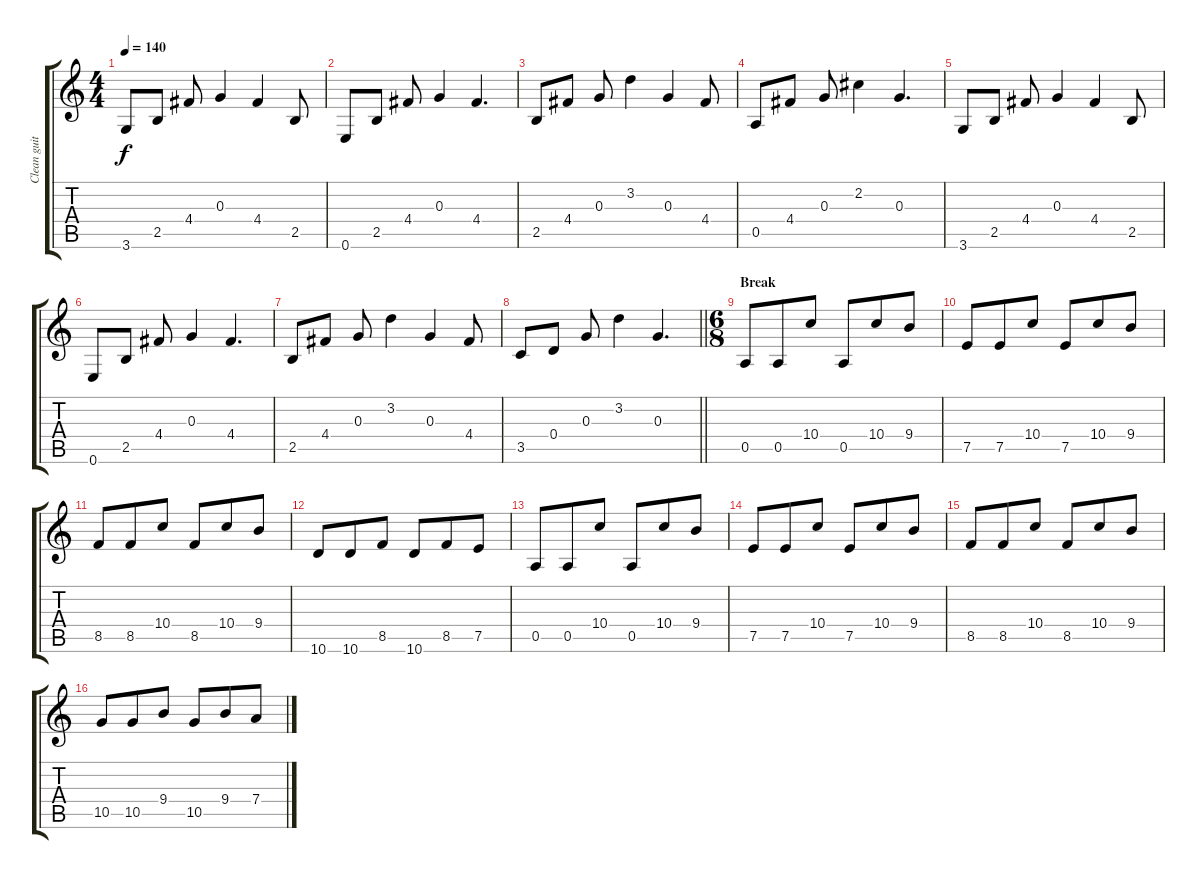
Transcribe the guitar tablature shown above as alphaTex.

\track ("Clean guitar" "Clean guit") {instrument electricguitarclean}
\staff {score tabs}
\tuning (E4 B3 G3 D3 A2 E2) {hide}
\ts (4 4)
\tempo 140
\clef g2
\ks c
3.6.8{dy f} 2.5.8 4.4.8 0.3.4 4.4.4 2.5.8 |
0.6.8 2.5.8 4.4.8 0.3.4 4.4.4{d} |
2.5.8 4.4.8 0.3.8 3.2.4 0.3.4 4.4.8 |
0.5.8 4.4.8 0.3.8 2.2.4 0.3.4{d} |
3.6.8 2.5.8 4.4.8 0.3.4 4.4.4 2.5.8 |
0.6.8 2.5.8 4.4.8 0.3.4 4.4.4{d} |
2.5.8 4.4.8 0.3.8 3.2.4 0.3.4 4.4.8 |
\barLineRight lightlight
3.5.8 0.4.8 0.3.8 3.2.4 0.3.4{d} |
\ts (6 8)
\section ("" "Break")
0.5.8 0.5.8 10.4.8 0.5.8 10.4.8 9.4.8 |
7.5.8 7.5.8 10.4.8 7.5.8 10.4.8 9.4.8 |
8.5.8 8.5.8 10.4.8 8.5.8 10.4.8 9.4.8 |
10.6.8 10.6.8 8.5.8 10.6.8 8.5.8 7.5.8 |
0.5.8 0.5.8 10.4.8 0.5.8 10.4.8 9.4.8 |
7.5.8 7.5.8 10.4.8 7.5.8 10.4.8 9.4.8 |
8.5.8 8.5.8 10.4.8 8.5.8 10.4.8 9.4.8 |
10.5.8 10.5.8 9.4.8 10.5.8 9.4.8 7.4.8
